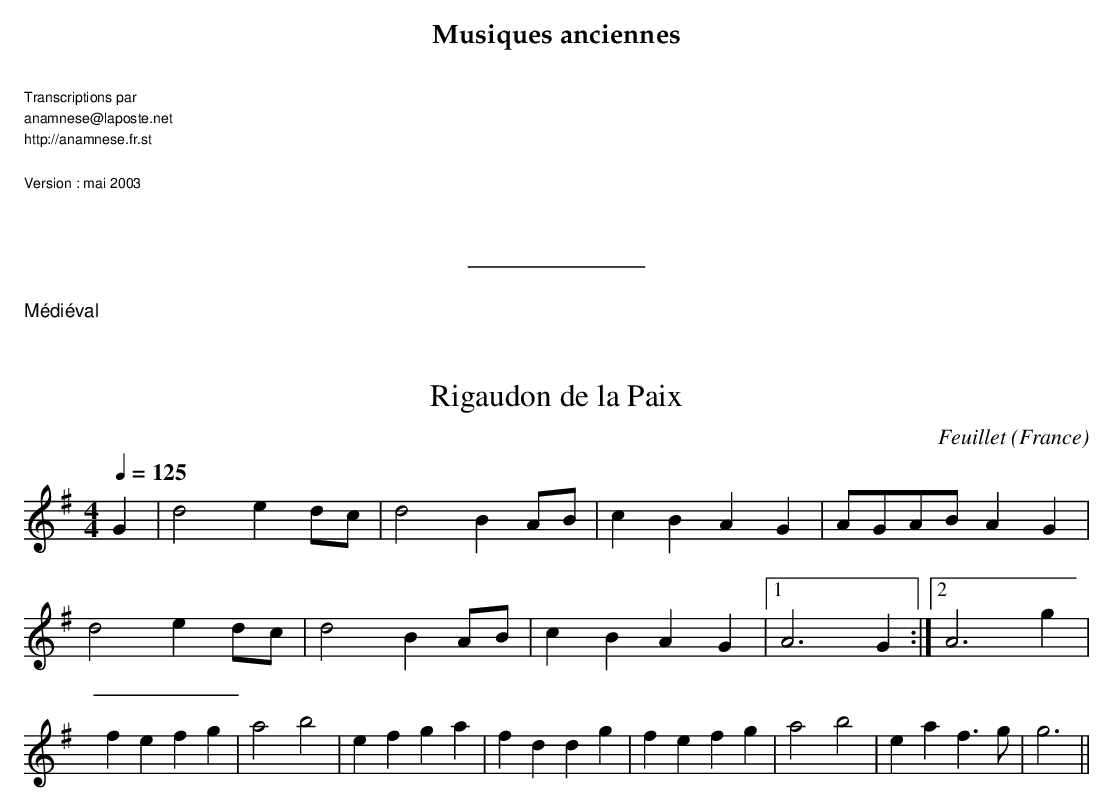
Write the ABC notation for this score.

X:1
T:Rigaudon de la Paix
C:Feuillet
O:France
M:4/4
L:1/4
Q:1/4=125
K:G
G | d2 e d/c/ | d2 B A/B/ | cBAG | A/G/A/B/ AG |
    d2 e d/c/ | d2 B A/B/ | cBAG |1 A3 G :|2 A3 g |
  fefg | a2b2 | efga | f dd g | fefg | a2b2 | eaf>g | g3 ||"/.../"
